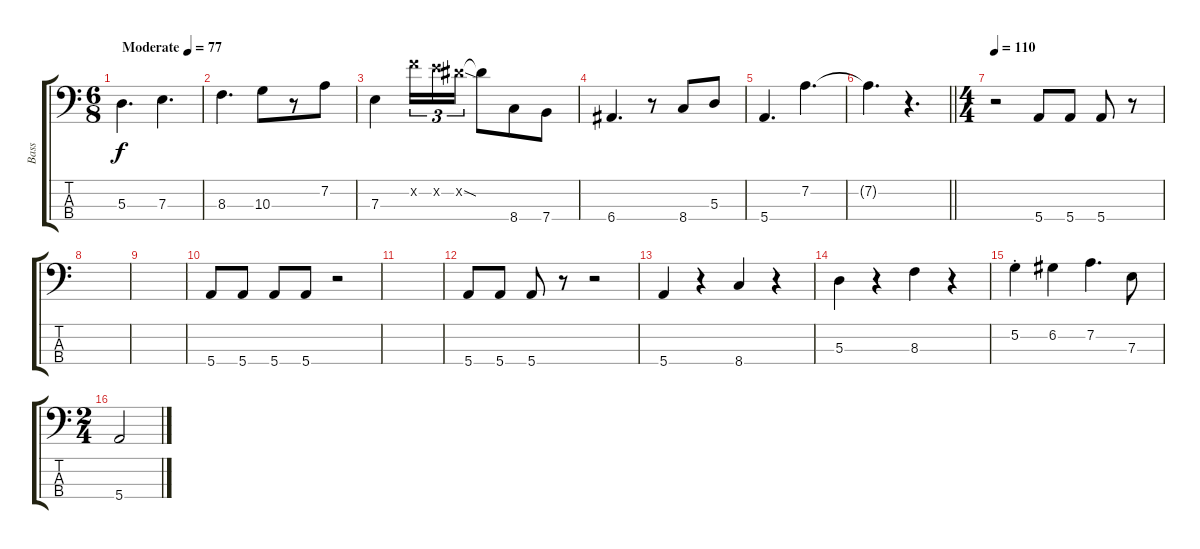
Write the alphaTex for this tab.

\track ("Bass" "Bass") {instrument electricbassfinger}
\staff {score tabs}
\tuning (G2 D2 A1 E1) {hide}
\ts (6 8)
\tempo (77 "Moderate")
\clef f4
\ks c
5.3.4{d dy f instrument electricbassfinger} 7.3.4{d} |
8.3.4{d} 10.3.8 r.8 7.2.8 |
7.3.4 15.2{x}.16{tu (3 2)} 14.2{x}.16{tu (3 2)} 13.2{sod x}.16{tu (3 2)} 13.2{t}.8 8.4.8 7.4.8 |
6.4.4{d} r.8 8.4.8 5.3.8 |
5.4.4{d} 7.2.4{d} |
\barLineRight lightlight
7.2{t}.4{d} r.4{d} |
\ts (4 4)
\tempo 110
r.2 5.4.8 5.4.8 5.4.8 r.8 |
|
|
5.4.8 5.4.8 5.4.8 5.4.8 r.2 |
|
5.4.8 5.4.8 5.4.8 r.8 r.2 |
5.4.4 r.4 8.4.4 r.4 |
5.3.4 r.4 8.3.4 r.4 |
5.2{st}.4 6.2.4 7.2.4{d} 7.3.8 |
\ts (2 4)
5.4.2
